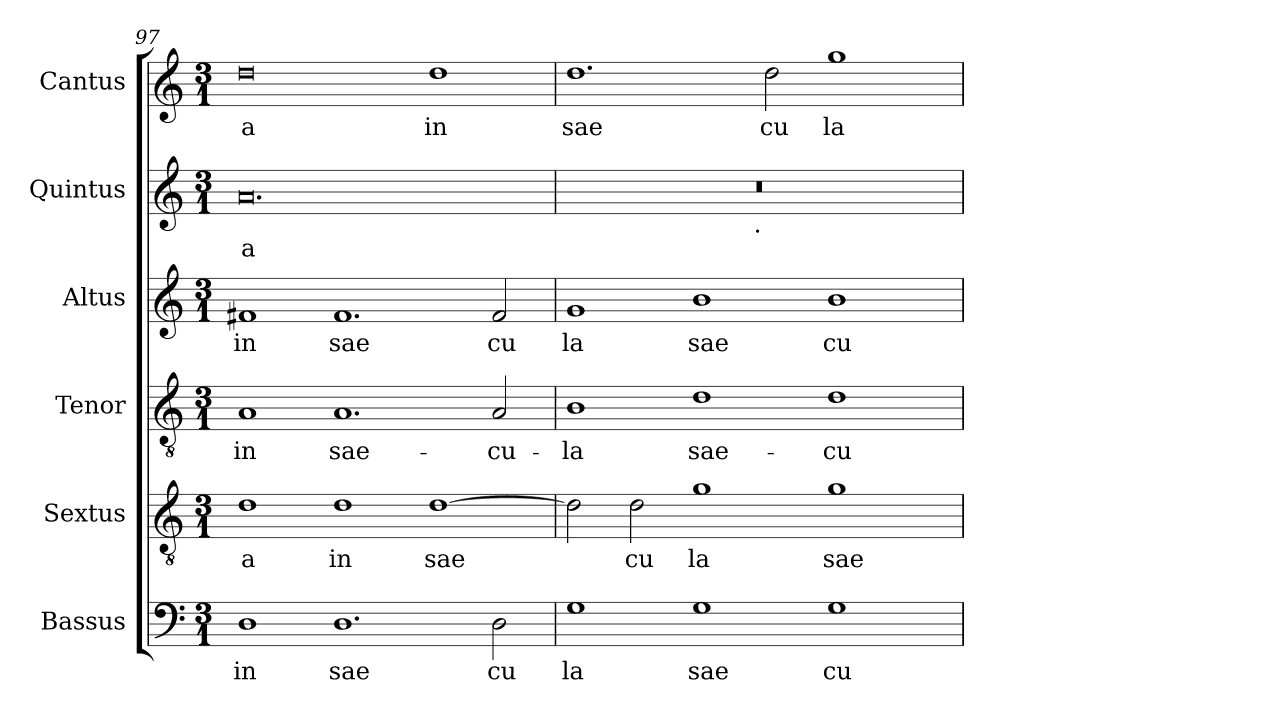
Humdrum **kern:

**kern	**text	**kern	**text	**kern	**text	**kern	**text	**kern	**text	**kern	**text
*part6	*part6	*part5	*part5	*part4	*part4	*part3	*part3	*part2	*part2	*part1	*part1
*staff6	*staff6	*staff5	*staff5	*staff4	*staff4	*staff3	*staff3	*staff2	*staff2	*staff1	*staff1
*I"Bassus	*	*I"Sextus	*	*I"Tenor	*	*I"Altus	*	*I"Quintus	*	*I"Cantus	*
!!LO:LB:g=z
*clefF4	*	*clefGv2	*	*clefGv2	*	*clefG2	*	*clefG2	*	*clefG2	*
*k[]	*	*k[]	*	*k[]	*	*k[]	*	*k[]	*	*k[]	*
*C:	*	*C:	*	*C:	*	*C:	*	*C:	*	*C:	*
*M3/1	*	*M3/1	*	*M3/1	*	*M3/1	*	*M3/1	*	*M3/1	*
=97	=97	=97	=97	=97	=97	=97	=97	=97	=97	=97	=97
!	!LO:LY:b:cj	!	!LO:LY:b:cj	!	!LO:LY:b:cj	!	!LO:LY:b:cj	!	!LO:LY:b:cj	!	!LO:LY:b:cj
1D	in	1d	-a	1A	in	1f#X	in	0.a	a	0dd	-a
!	!LO:LY:b:cj	!	!LO:LY:b:cj	!	!LO:LY:b:cj	!	!LO:LY:b:cj	!	!	!	!
1.D	sae	1d	in	1.A	sae-	1.f#	sae	.	.	.	.
!	!	!	!LO:LY:b:cj	!	!	!	!	!	!	!	!LO:LY:b:cj
.	.	[>1d	sae	.	.	.	.	.	.	1dd	in
!	!LO:LY:b:cj	!	!	!	!LO:LY:b:cj	!	!LO:LY:b:cj	!	!	!	!
2D\	cu	.	.	2A/	-cu-	2f#/	cu	.	.	.	.
=98	=98	=98	=98	=98	=98	=98	=98	=98	=98	=98	=98
!	!LO:LY:b:cj	!	!LO:LY:b:cj	!	!LO:LY:b:cj	!	!LO:LY:b:cj	!	!	!	!LO:LY:b:cj
*	*	*	*	*	*	*	*	*^	*	*	*
1G	la	2d\]	.	1B	-la	1g	la	0.r	1ryy	.	1.dd	sae
!	!	!	!LO:LY:b:cj	!	!	!	!	!	!	!	!	!
.	.	2d\	cu	.	.	.	.	.	.	.	.	.
!	!LO:LY:b:cj	!	!LO:LY:b:cj	!	!LO:LY:b:cj	!	!LO:LY:b:cj	!	!	!	!	!
1G	sae	1g	la	1d	sae-	1b	sae	.	4...ryy	.	.	.
!	!	!	!	!	!	!	!	!	!LO:TX:b:t=.	!	!	!
.	.	.	.	.	.	.	.	.	1ryy	.	.	.
!	!	!	!	!	!	!	!	!	!	!	!	!LO:LY:b:cj
.	.	.	.	.	.	.	.	.	.	.	2dd\	cu
!	!LO:LY:b:cj	!	!LO:LY:b:cj	!	!LO:LY:b:cj	!	!LO:LY:b:cj	!	!	!	!	!LO:LY:b:cj
1G	cu	1g	sae	1d	-cu-	1b	cu	.	.	.	1gg	la
.	.	.	.	.	.	.	.	.	2ryy	.	.	.
.	.	.	.	.	.	.	.	.	32ryy	.	.	.
*	*	*	*	*	*	*	*	*v	*v	*	*	*
=	=	=	=	=	=	=	=	=	=	=	=
*-	*-	*-	*-	*-	*-	*-	*-	*-	*-	*-	*-
